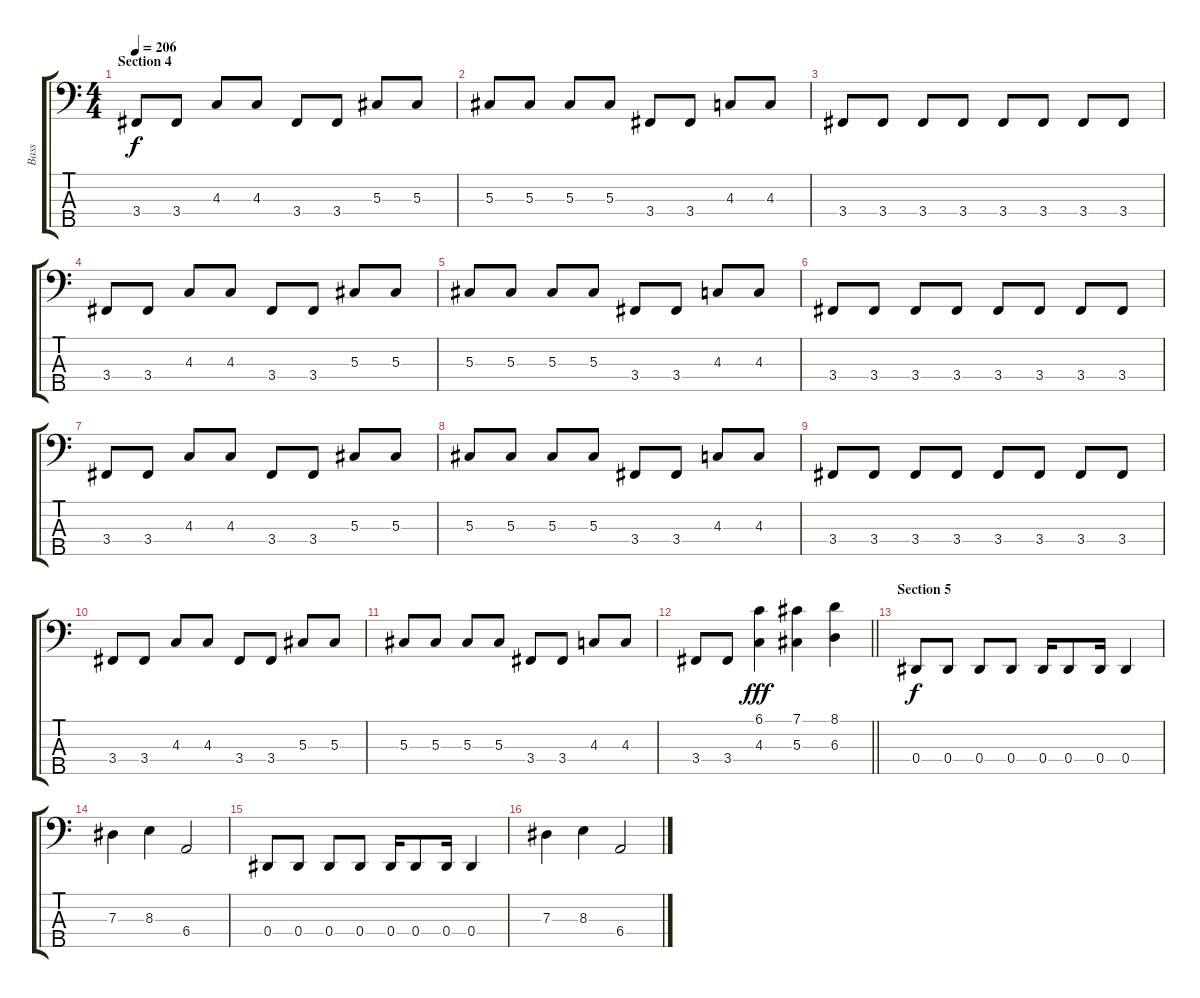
\track ("Bass" "Bass") {instrument electricbassfinger}
\staff {score tabs}
\tuning (Gb2 Db2 Ab1 Eb1 Bb0) {hide}
\ts (4 4)
\section ("" "Section 4")
\tempo 206
\clef f4
\ks c
3.4.8{dy f} 3.4.8 4.3.8 4.3.8 3.4.8 3.4.8 5.3.8 5.3.8 |
5.3.8 5.3.8 5.3.8 5.3.8 3.4.8 3.4.8 4.3.8 4.3.8 |
3.4.8 3.4.8 3.4.8 3.4.8 3.4.8 3.4.8 3.4.8 3.4.8 |
3.4.8 3.4.8 4.3.8 4.3.8 3.4.8 3.4.8 5.3.8 5.3.8 |
5.3.8 5.3.8 5.3.8 5.3.8 3.4.8 3.4.8 4.3.8 4.3.8 |
3.4.8 3.4.8 3.4.8 3.4.8 3.4.8 3.4.8 3.4.8 3.4.8 |
3.4.8 3.4.8 4.3.8 4.3.8 3.4.8 3.4.8 5.3.8 5.3.8 |
5.3.8 5.3.8 5.3.8 5.3.8 3.4.8 3.4.8 4.3.8 4.3.8 |
3.4.8 3.4.8 3.4.8 3.4.8 3.4.8 3.4.8 3.4.8 3.4.8 |
3.4.8 3.4.8 4.3.8 4.3.8 3.4.8 3.4.8 5.3.8 5.3.8 |
5.3.8 5.3.8 5.3.8 5.3.8 3.4.8 3.4.8 4.3.8 4.3.8 |
\barLineRight lightlight
3.4.8 3.4.8 (6.1 4.3).4{dy fff} (7.1 5.3).4 (8.1 6.3).4 |
\section ("" "Section 5")
0.4.8{dy f} 0.4.8 0.4.8 0.4.8 0.4.16 0.4.8 0.4.16 0.4.4 |
7.3.4 8.3.4 6.4.2 |
0.4.8 0.4.8 0.4.8 0.4.8 0.4.16 0.4.8 0.4.16 0.4.4 |
7.3.4 8.3.4 6.4.2
